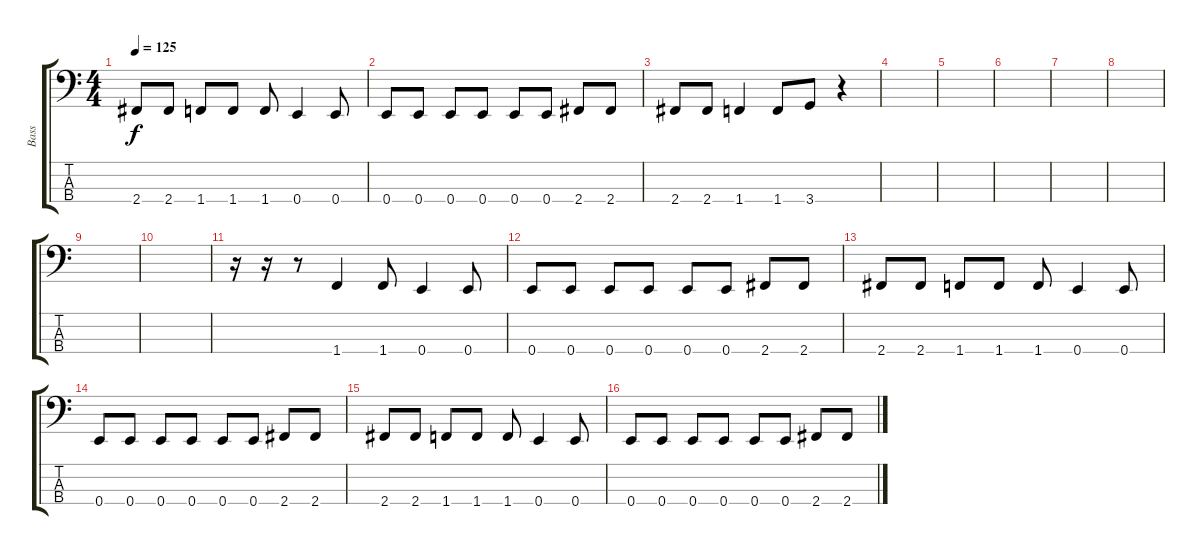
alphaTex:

\track ("Bass" "Bass") {instrument electricbasspick}
\staff {score tabs}
\tuning (G2 D2 A1 E1) {hide}
\ts (4 4)
\tempo 125
\clef f4
\ks c
2.4.8{dy f} 2.4.8 1.4.8 1.4.8 1.4.8 0.4.4 0.4.8 |
0.4.8 0.4.8 0.4.8 0.4.8 0.4.8 0.4.8 2.4.8 2.4.8 |
2.4.8 2.4.8 1.4.4 1.4.8 3.4.8 r.4 |
|
|
|
|
|
|
|
r.16 r.16 r.8 1.4.4 1.4.8 0.4.4 0.4.8 |
0.4.8 0.4.8 0.4.8 0.4.8 0.4.8 0.4.8 2.4.8 2.4.8 |
2.4.8 2.4.8 1.4.8 1.4.8 1.4.8 0.4.4 0.4.8 |
0.4.8 0.4.8 0.4.8 0.4.8 0.4.8 0.4.8 2.4.8 2.4.8 |
2.4.8 2.4.8 1.4.8 1.4.8 1.4.8 0.4.4 0.4.8 |
0.4.8 0.4.8 0.4.8 0.4.8 0.4.8 0.4.8 2.4.8 2.4.8
